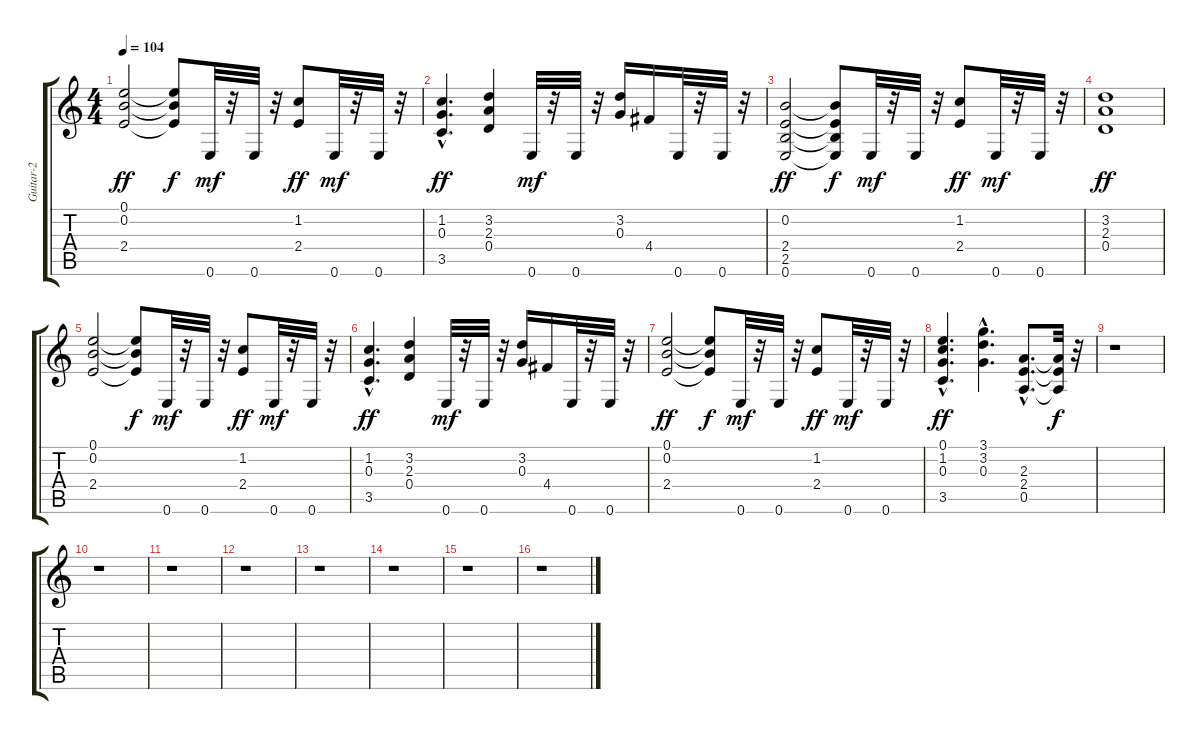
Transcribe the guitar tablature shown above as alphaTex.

\track ("Guitar-2" "Guitar-2") {instrument electricguitarmuted}
\staff {score tabs}
\tuning (E4 B3 G3 D3 A2 E2) {hide}
\ts (4 4)
\tempo 104
\clef g2
\ks c
(0.1 0.2 2.4).2{dy ff} (0.1{t} 0.2{t} 2.4{t}).8{dy f} 0.6.32{dy mf} r.32 0.6.32 r.32 (1.2 2.4).8{dy ff} 0.6.32{dy mf} r.32 0.6.32 r.32 |
(1.2{hac} 0.3{hac} 3.5{hac}).4{d dy ff} (3.2 2.3 0.4).4 0.6.32{dy mf} r.32 0.6.32 r.32 (3.2 0.3).16 4.4.16 0.6.32 r.32 0.6.32 r.32 |
(0.2 2.4 2.5 0.6).2{dy ff} (0.2{t} 2.4{t} 2.5{t} 0.6{t}).8{dy f} 0.6.32{dy mf} r.32 0.6.32 r.32 (1.2 2.4).8{dy ff} 0.6.32{dy mf} r.32 0.6.32 r.32 |
(3.2 2.3 0.4).1{dy ff} |
(0.1 0.2 2.4).2 (0.1{t} 0.2{t} 2.4{t}).8{dy f} 0.6.32{dy mf} r.32 0.6.32 r.32 (1.2 2.4).8{dy ff} 0.6.32{dy mf} r.32 0.6.32 r.32 |
(1.2{hac} 0.3{hac} 3.5{hac}).4{d dy ff} (3.2 2.3 0.4).4 0.6.32{dy mf} r.32 0.6.32 r.32 (3.2 0.3).16 4.4.16 0.6.32 r.32 0.6.32 r.32 |
(0.1 0.2 2.4).2{dy ff} (0.1{t} 0.2{t} 2.4{t}).8{dy f} 0.6.32{dy mf} r.32 0.6.32 r.32 (1.2 2.4).8{dy ff} 0.6.32{dy mf} r.32 0.6.32 r.32 |
(0.1{hac} 1.2{hac} 0.3{hac} 3.5{hac}).4{d dy ff} (3.1{hac} 3.2{hac} 0.3{hac}).4{d} (2.3{hac} 2.4{hac} 0.5{hac}).8{d} (2.3{t} 2.4{t} 0.5{t}).32{dy f} r.32 |
r.1 |
r.1 |
r.1 |
r.1 |
r.1 |
r.1 |
r.1 |
r.1
